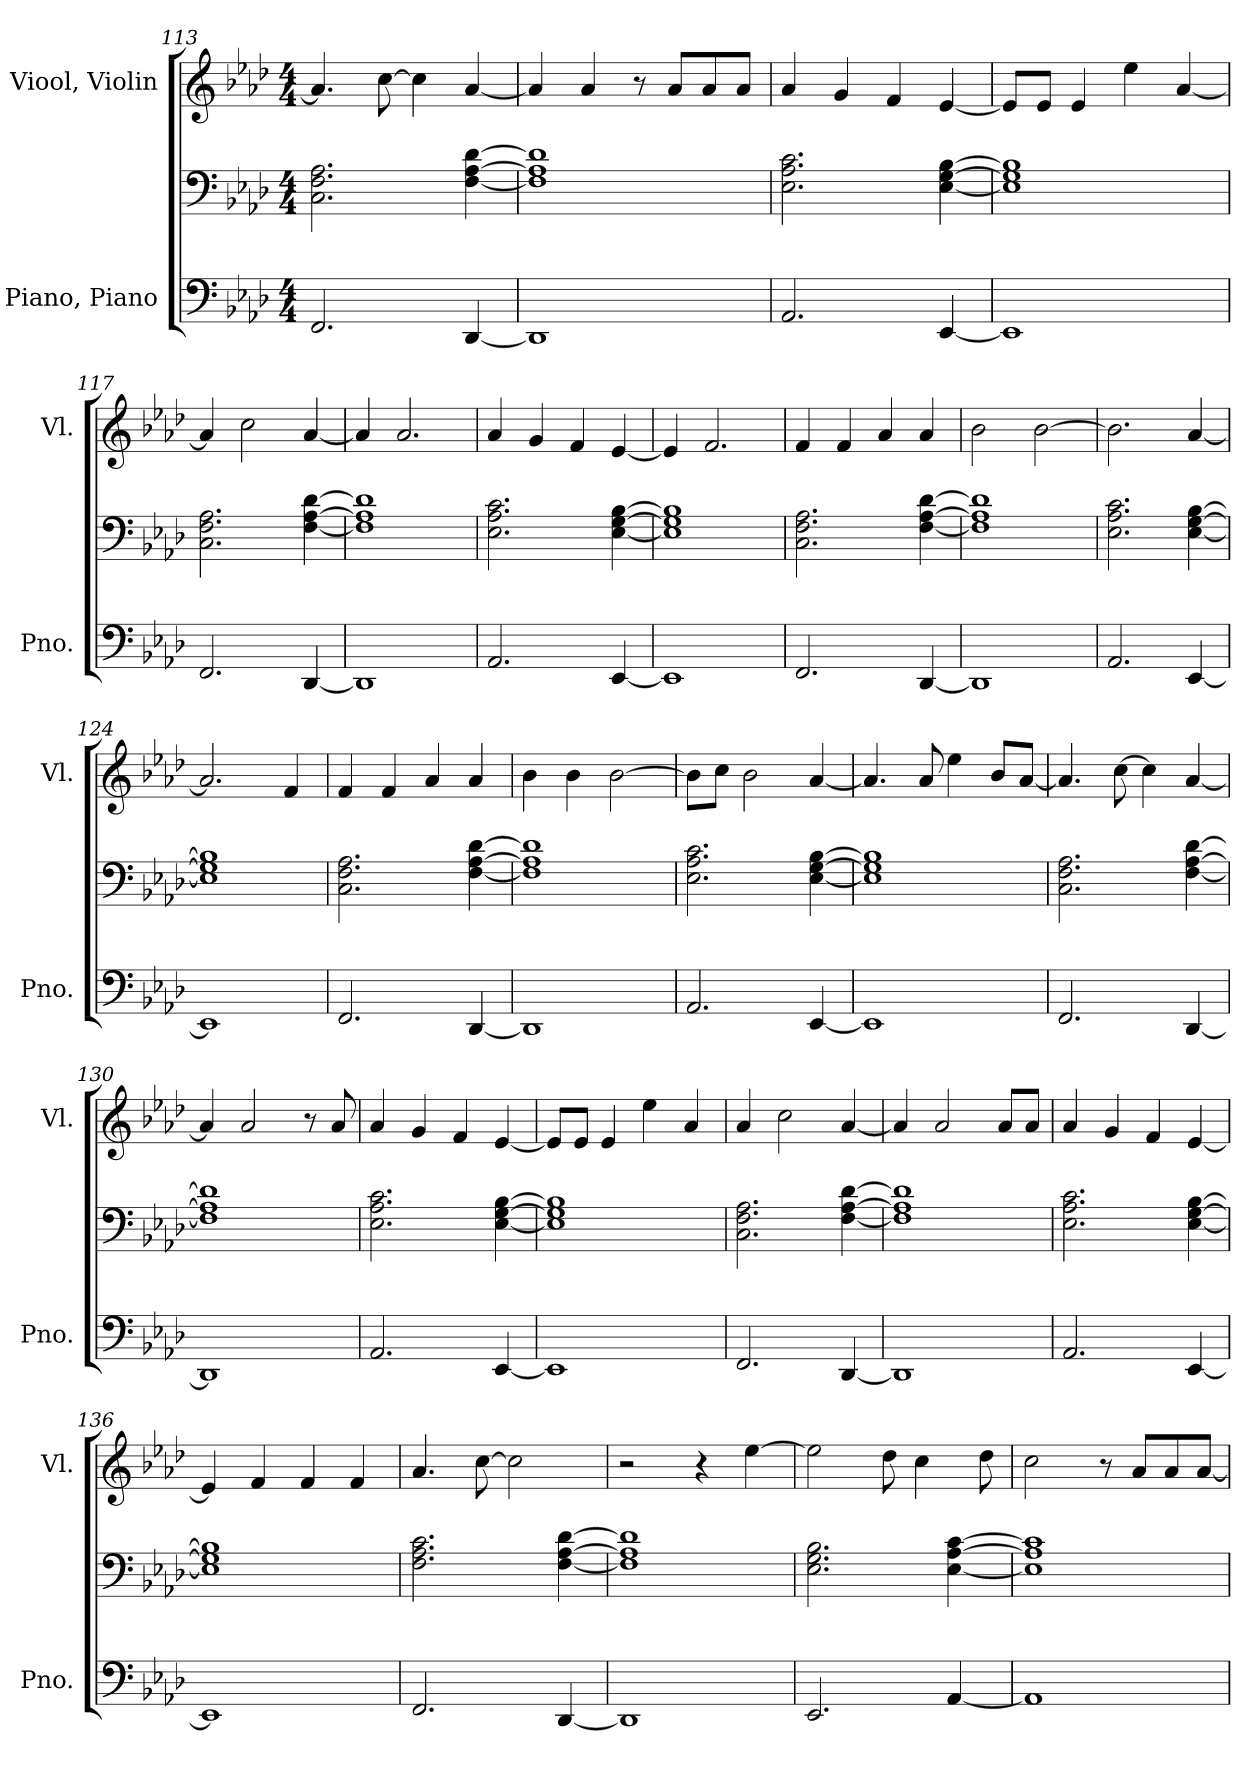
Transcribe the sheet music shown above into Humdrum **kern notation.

**kern	**kern	**kern
*part2	*part2	*part1
*staff3	*staff2	*staff1
*I"Piano, Piano	*	*I"Viool, Violin
*I'Pno.	*	*I'Vl.
*clefF4	*clefF4	*clefG2
*k[b-e-a-d-]	*k[b-e-a-d-]	*k[b-e-a-d-]
*M4/4	*M4/4	*M4/4
=113	=113	=113
2.FF/	2.C\ 2.F\ 2.A-\	4.a-/]
.	.	[8cc\
.	.	4cc\]
[4DD-/	[4F\ [4A-\ [4d-\	[4a-/
=114	=114	=114
1DD-]	1F] 1A-] 1d-]	4a-/]
.	.	4a-/
.	.	8r
.	.	8a-/L
.	.	8a-/
.	.	8a-/J
!!LO:LB:g=z
=115	=115	=115
2.AA-/	2.E-\ 2.A-\ 2.c\	4a-/
.	.	4g/
.	.	4f/
[4EE-/	[4E-\ [4G\ [4B-\	[4e-/
=116	=116	=116
1EE-]	1E-] 1G] 1B-]	8e-/L]
.	.	8e-/J
.	.	4e-/
.	.	4ee-\
.	.	[4a-/
=117	=117	=117
2.FF/	2.C\ 2.F\ 2.A-\	4a-/]
.	.	2cc\
[4DD-/	[4F\ [4A-\ [4d-\	[4a-/
=118	=118	=118
1DD-]	1F] 1A-] 1d-]	4a-/]
.	.	2.a-/
=119	=119	=119
2.AA-/	2.E-\ 2.A-\ 2.c\	4a-/
.	.	4g/
.	.	4f/
[4EE-/	[4E-\ [4G\ [4B-\	[4e-/
=120	=120	=120
1EE-]	1E-] 1G] 1B-]	4e-/]
.	.	2.f/
=121	=121	=121
2.FF/	2.C\ 2.F\ 2.A-\	4f/
.	.	4f/
.	.	4a-/
[4DD-/	[4F\ [4A-\ [4d-\	4a-/
=122	=122	=122
1DD-]	1F] 1A-] 1d-]	2b-\
.	.	[2b-\
=123	=123	=123
2.AA-/	2.E-\ 2.A-\ 2.c\	2.b-\]
[4EE-/	[4E-\ [4G\ [4B-\	[4a-/
!!LO:PB:g=z
=124	=124	=124
1EE-]	1E-] 1G] 1B-]	2.a-/]
.	.	4f/
=125	=125	=125
2.FF/	2.C\ 2.F\ 2.A-\	4f/
.	.	4f/
.	.	4a-/
[4DD-/	[4F\ [4A-\ [4d-\	4a-/
=126	=126	=126
1DD-]	1F] 1A-] 1d-]	4b-\
.	.	4b-\
.	.	[2b-\
=127	=127	=127
2.AA-/	2.E-\ 2.A-\ 2.c\	8b-\L]
.	.	8cc\J
.	.	2b-\
[4EE-/	[4E-\ [4G\ [4B-\	[4a-/
=128	=128	=128
1EE-]	1E-] 1G] 1B-]	4.a-/]
.	.	8a-/
.	.	4ee-\
.	.	8b-/L
.	.	[8a-/J
=129	=129	=129
2.FF/	2.C\ 2.F\ 2.A-\	4.a-/]
.	.	[8cc\
.	.	4cc\]
[4DD-/	[4F\ [4A-\ [4d-\	[4a-/
=130	=130	=130
1DD-]	1F] 1A-] 1d-]	4a-/]
.	.	2a-/
.	.	8r
.	.	8a-/
=131	=131	=131
2.AA-/	2.E-\ 2.A-\ 2.c\	4a-/
.	.	4g/
.	.	4f/
[4EE-/	[4E-\ [4G\ [4B-\	[4e-/
!!LO:LB:g=z
=132	=132	=132
1EE-]	1E-] 1G] 1B-]	8e-/L]
.	.	8e-/J
.	.	4e-/
.	.	4ee-\
.	.	4a-/
=133	=133	=133
2.FF/	2.C\ 2.F\ 2.A-\	4a-/
.	.	2cc\
[4DD-/	[4F\ [4A-\ [4d-\	[4a-/
=134	=134	=134
1DD-]	1F] 1A-] 1d-]	4a-/]
.	.	2a-/
.	.	8a-/L
.	.	8a-/J
=135	=135	=135
2.AA-/	2.E-\ 2.A-\ 2.c\	4a-/
.	.	4g/
.	.	4f/
[4EE-/	[4E-\ [4G\ [4B-\	[4e-/
=136	=136	=136
1EE-]	1E-] 1G] 1B-]	4e-/]
.	.	4f/
.	.	4f/
.	.	4f/
=137	=137	=137
2.FF/	2.F\ 2.A-\ 2.c\	4.a-/
.	.	[8cc\
.	.	2cc\]
[4DD-/	[4F\ [4A-\ [4d-\	.
=138	=138	=138
1DD-]	1F] 1A-] 1d-]	2r
.	.	4r
.	.	[4ee-\
=139	=139	=139
2.EE-/	2.E-\ 2.G\ 2.B-\	2ee-\]
.	.	8dd-\
.	.	4cc\
[4AA-/	[4E-\ [4A-\ [4c\	.
.	.	8dd-\
!!LO:LB:g=z
=140	=140	=140
1AA-]	1E-] 1A-] 1c]	2cc\
.	.	8r
.	.	8a-/L
.	.	8a-/
.	.	[8a-/J
=	=	=
*-	*-	*-
